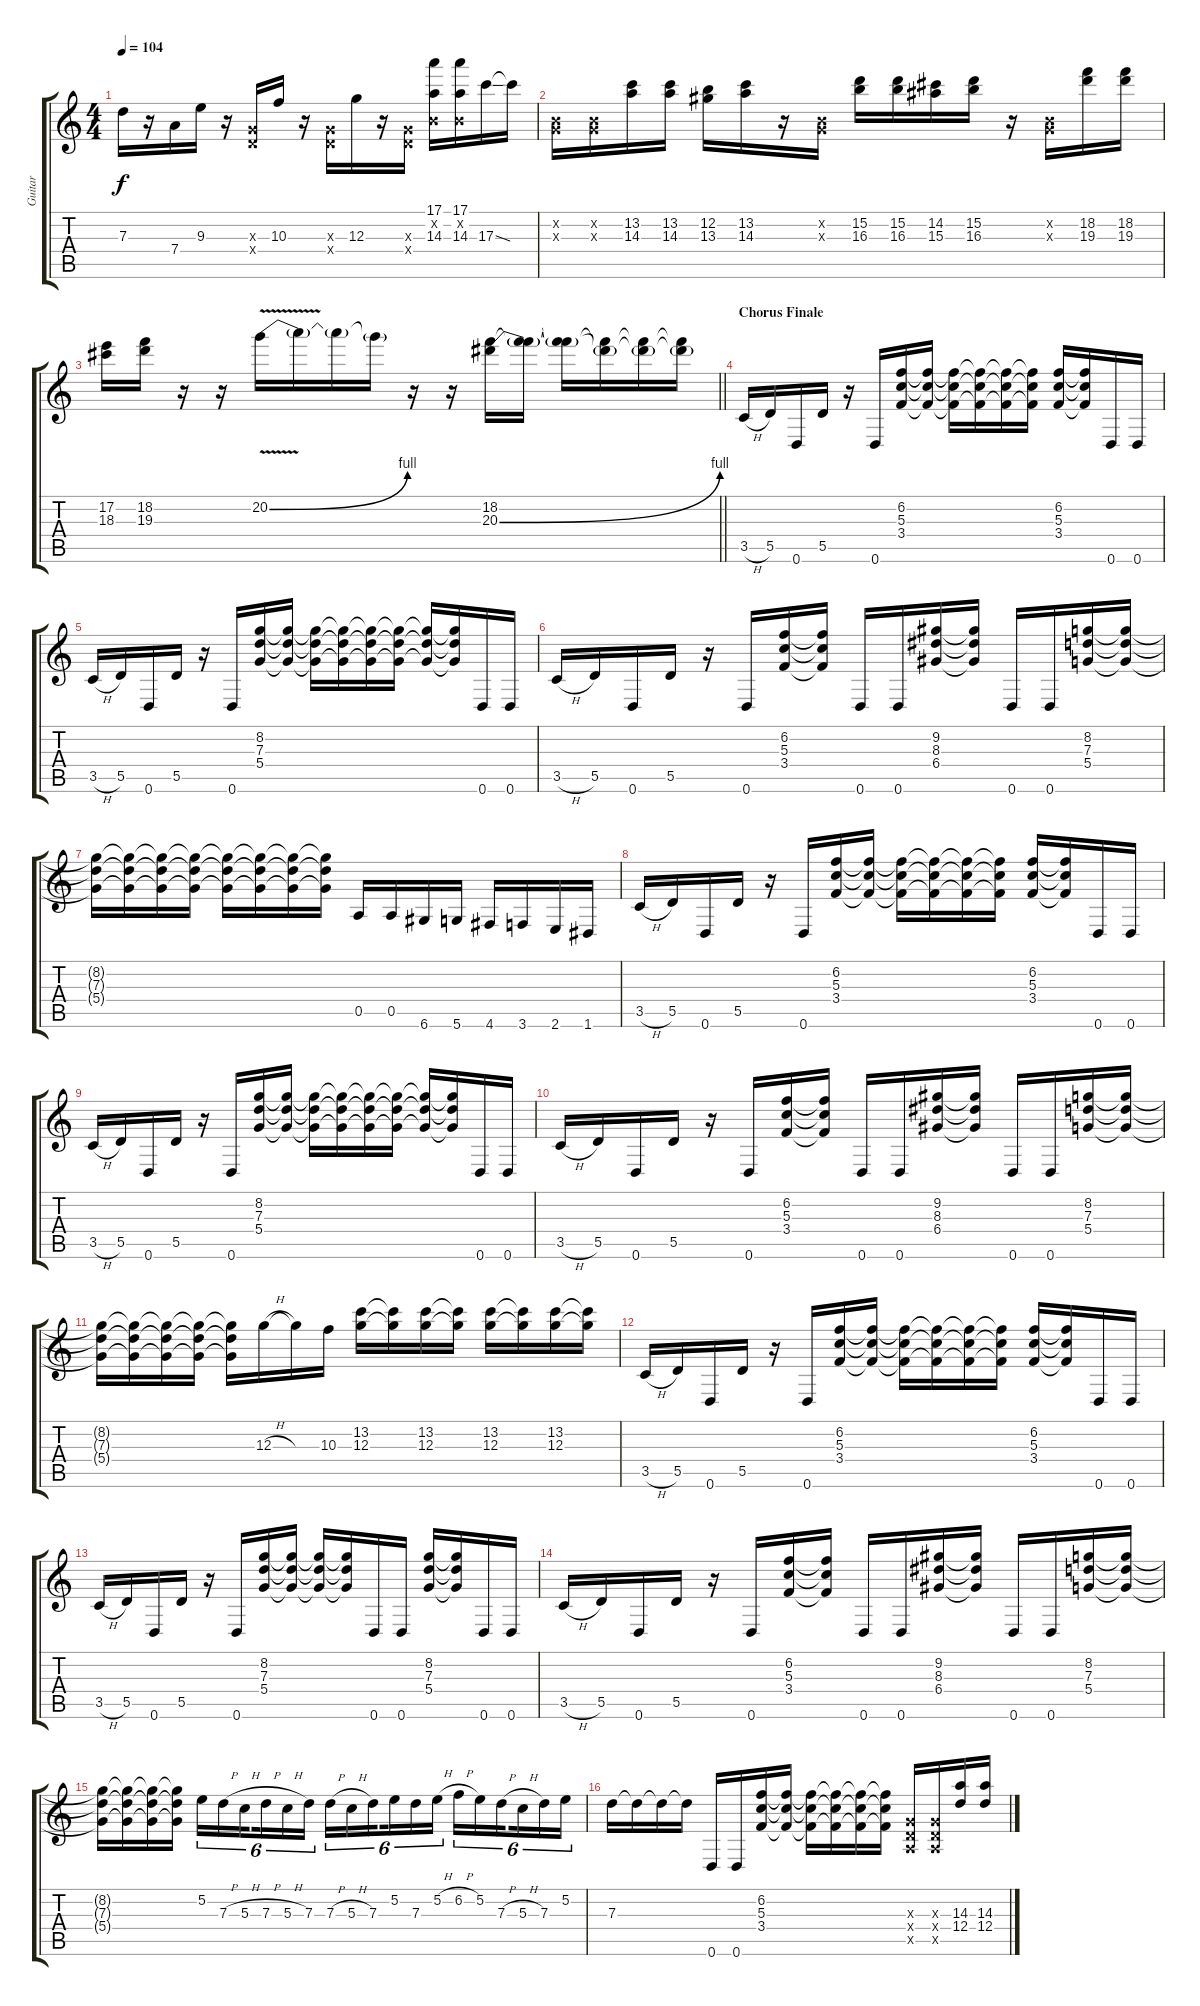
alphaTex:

\track ("Guitar" "Guitar") {instrument overdrivenguitar}
\staff {score tabs}
\tuning (E4 B3 G3 D3 A2 D2) {hide}
\ts (4 4)
\tempo 104
\clef g2
\ks c
7.3.16{dy f} r.16 7.4.16 9.3.16 r.16 (0.3{x} 0.4{x}).16 10.3.16 r.16 (0.3{x} 0.4{x}).16 12.3.16 r.16 (0.3{x} 0.4{x}).16 (17.1 0.2{x} 14.3).16 (17.1 0.2{x} 14.3).16 17.3{ss}.16 17.3{t}.16 |
(0.2{x} 0.3{x}).16 (0.2{x} 0.3{x}).16 (13.2 14.3).16 (13.2 14.3).16 (12.2 13.3).16 (13.2 14.3).16 r.16 (0.2{x} 0.3{x}).16 (15.2 16.3).16 (15.2 16.3).16 (14.2 15.3).16 (15.2 16.3).16 r.16 (0.2{x} 0.3{x}).16 (18.2 19.3).16 (18.2 19.3).16 |
\barLineRight lightlight
(17.2 18.3).16 (18.2 19.3).16 r.16 r.16 20.2{be (bend 0 0 60 4) v}.16 20.2{t}.16 20.2{t}.16 20.2{t}.16 r.16 r.16 (18.2 20.3{be (bend 0 0 60 4)}).16 (18.2{t} 20.3{t}).16 (18.2{t} 20.3{t}).16 (18.2{t} 20.3{t}).16 (18.2{t} 20.3{t}).16 (18.2{t} 20.3{t}).16 |
\section ("" "Chorus Finale")
3.5{h}.16 5.5.16 0.6.16 5.5.16 r.16 0.6.16 (6.2 5.3 3.4).16 (6.2{t} 5.3{t} 3.4{t}).16 (6.2{t} 5.3{t} 3.4{t}).16 (6.2{t} 5.3{t} 3.4{t}).16 (6.2{t} 5.3{t} 3.4{t}).16 (6.2{t} 5.3{t} 3.4{t}).16 (6.2 5.3 3.4).16 (6.2{t} 5.3{t} 3.4{t}).16 0.6.16 0.6.16 |
3.5{h}.16 5.5.16 0.6.16 5.5.16 r.16 0.6.16 (8.2 7.3 5.4).16 (8.2{t} 7.3{t} 5.4{t}).16 (8.2{t} 7.3{t} 5.4{t}).16 (8.2{t} 7.3{t} 5.4{t}).16 (8.2{t} 7.3{t} 5.4{t}).16 (8.2{t} 7.3{t} 5.4{t}).16 (8.2{t} 7.3{t} 5.4{t}).16 (8.2{t} 7.3{t} 5.4{t}).16 0.6.16 0.6.16 |
3.5{h}.16 5.5.16 0.6.16 5.5.16 r.16 0.6.16 (6.2 5.3 3.4).16 (6.2{t} 5.3{t} 3.4{t}).16 0.6.16 0.6.16 (9.2 8.3 6.4).16 (9.2{t} 8.3{t} 6.4{t}).16 0.6.16 0.6.16 (8.2 7.3 5.4).16 (8.2{t} 7.3{t} 5.4{t}).16 |
(8.2{t} 7.3{t} 5.4{t}).16 (8.2{t} 7.3{t} 5.4{t}).16 (8.2{t} 7.3{t} 5.4{t}).16 (8.2{t} 7.3{t} 5.4{t}).16 (8.2{t} 7.3{t} 5.4{t}).16 (8.2{t} 7.3{t} 5.4{t}).16 (8.2{t} 7.3{t} 5.4{t}).16 (8.2{t} 7.3{t} 5.4{t}).16 0.5.16 0.5.16 6.6.16 5.6.16 4.6.16 3.6.16 2.6.16 1.6.16 |
3.5{h}.16 5.5.16 0.6.16 5.5.16 r.16 0.6.16 (6.2 5.3 3.4).16 (6.2{t} 5.3{t} 3.4{t}).16 (6.2{t} 5.3{t} 3.4{t}).16 (6.2{t} 5.3{t} 3.4{t}).16 (6.2{t} 5.3{t} 3.4{t}).16 (6.2{t} 5.3{t} 3.4{t}).16 (6.2 5.3 3.4).16 (6.2{t} 5.3{t} 3.4{t}).16 0.6.16 0.6.16 |
3.5{h}.16 5.5.16 0.6.16 5.5.16 r.16 0.6.16 (8.2 7.3 5.4).16 (8.2{t} 7.3{t} 5.4{t}).16 (8.2{t} 7.3{t} 5.4{t}).16 (8.2{t} 7.3{t} 5.4{t}).16 (8.2{t} 7.3{t} 5.4{t}).16 (8.2{t} 7.3{t} 5.4{t}).16 (8.2{t} 7.3{t} 5.4{t}).16 (8.2{t} 7.3{t} 5.4{t}).16 0.6.16 0.6.16 |
3.5{h}.16 5.5.16 0.6.16 5.5.16 r.16 0.6.16 (6.2 5.3 3.4).16 (6.2{t} 5.3{t} 3.4{t}).16 0.6.16 0.6.16 (9.2 8.3 6.4).16 (9.2{t} 8.3{t} 6.4{t}).16 0.6.16 0.6.16 (8.2 7.3 5.4).16 (8.2{t} 7.3{t} 5.4{t}).16 |
(8.2{t} 7.3{t} 5.4{t}).16 (8.2{t} 7.3{t} 5.4{t}).16 (8.2{t} 7.3{t} 5.4{t}).16 (8.2{t} 7.3{t} 5.4{t}).16 (8.2{t} 7.3{t} 5.4{t}).16 12.3{h}.16 12.3{t}.16 10.3.16 (13.2 12.3).16 (13.2{t} 12.3{t}).16 (13.2 12.3).16 (13.2{t} 12.3{t}).16 (13.2 12.3).16 (13.2{t} 12.3{t}).16 (13.2 12.3).16 (13.2{t} 12.3{t}).16 |
3.5{h}.16 5.5.16 0.6.16 5.5.16 r.16 0.6.16 (6.2 5.3 3.4).16 (6.2{t} 5.3{t} 3.4{t}).16 (6.2{t} 5.3{t} 3.4{t}).16 (6.2{t} 5.3{t} 3.4{t}).16 (6.2{t} 5.3{t} 3.4{t}).16 (6.2{t} 5.3{t} 3.4{t}).16 (6.2 5.3 3.4).16 (6.2{t} 5.3{t} 3.4{t}).16 0.6.16 0.6.16 |
3.5{h}.16 5.5.16 0.6.16 5.5.16 r.16 0.6.16 (8.2 7.3 5.4).16 (8.2{t} 7.3{t} 5.4{t}).16 (8.2{t} 7.3{t} 5.4{t}).16 (8.2{t} 7.3{t} 5.4{t}).16 0.6.16 0.6.16 (8.2 7.3 5.4).16 (8.2{t} 7.3{t} 5.4{t}).16 0.6.16 0.6.16 |
3.5{h}.16 5.5.16 0.6.16 5.5.16 r.16 0.6.16 (6.2 5.3 3.4).16 (6.2{t} 5.3{t} 3.4{t}).16 0.6.16 0.6.16 (9.2 8.3 6.4).16 (9.2{t} 8.3{t} 6.4{t}).16 0.6.16 0.6.16 (8.2 7.3 5.4).16 (8.2{t} 7.3{t} 5.4{t}).16 |
(8.2{t} 7.3{t} 5.4{t}).16 (8.2{t} 7.3{t} 5.4{t}).16 (8.2{t} 7.3{t} 5.4{t}).16 (8.2{t} 7.3{t} 5.4{t}).16 5.2.16{tu (6 4)} 7.3{h}.16{tu (6 4)} 5.3{h}.16{tu (6 4) beam splitsecondary} 7.3{h}.16{tu (6 4)} 5.3{h}.16{tu (6 4)} 7.3.16{tu (6 4)} 7.3{h}.16{tu (6 4)} 5.3{h}.16{tu (6 4)} 7.3.16{tu (6 4) beam splitsecondary} 5.2.16{tu (6 4)} 7.3.16{tu (6 4)} 5.2{h}.16{tu (6 4)} 6.2{h}.16{tu (6 4)} 5.2.16{tu (6 4)} 7.3{h}.16{tu (6 4) beam splitsecondary} 5.3{h}.16{tu (6 4)} 7.3.16{tu (6 4)} 5.2.16{tu (6 4)} |
7.3.16 7.3{t}.16 7.3{t}.16 7.3{t}.16 0.6.16 0.6.16 (6.2 5.3 3.4).16 (6.2{t} 5.3{t} 3.4{t}).16 (6.2{t} 5.3{t} 3.4{t}).16 (6.2{t} 5.3{t} 3.4{t}).16 (6.2{t} 5.3{t} 3.4{t}).16 (6.2{t} 5.3{t} 3.4{t}).16 (0.3{x} 0.4{x} 0.5{x}).16 (0.3{x} 0.4{x} 0.5{x}).16 (14.3 12.4).16 (14.3 12.4).16
